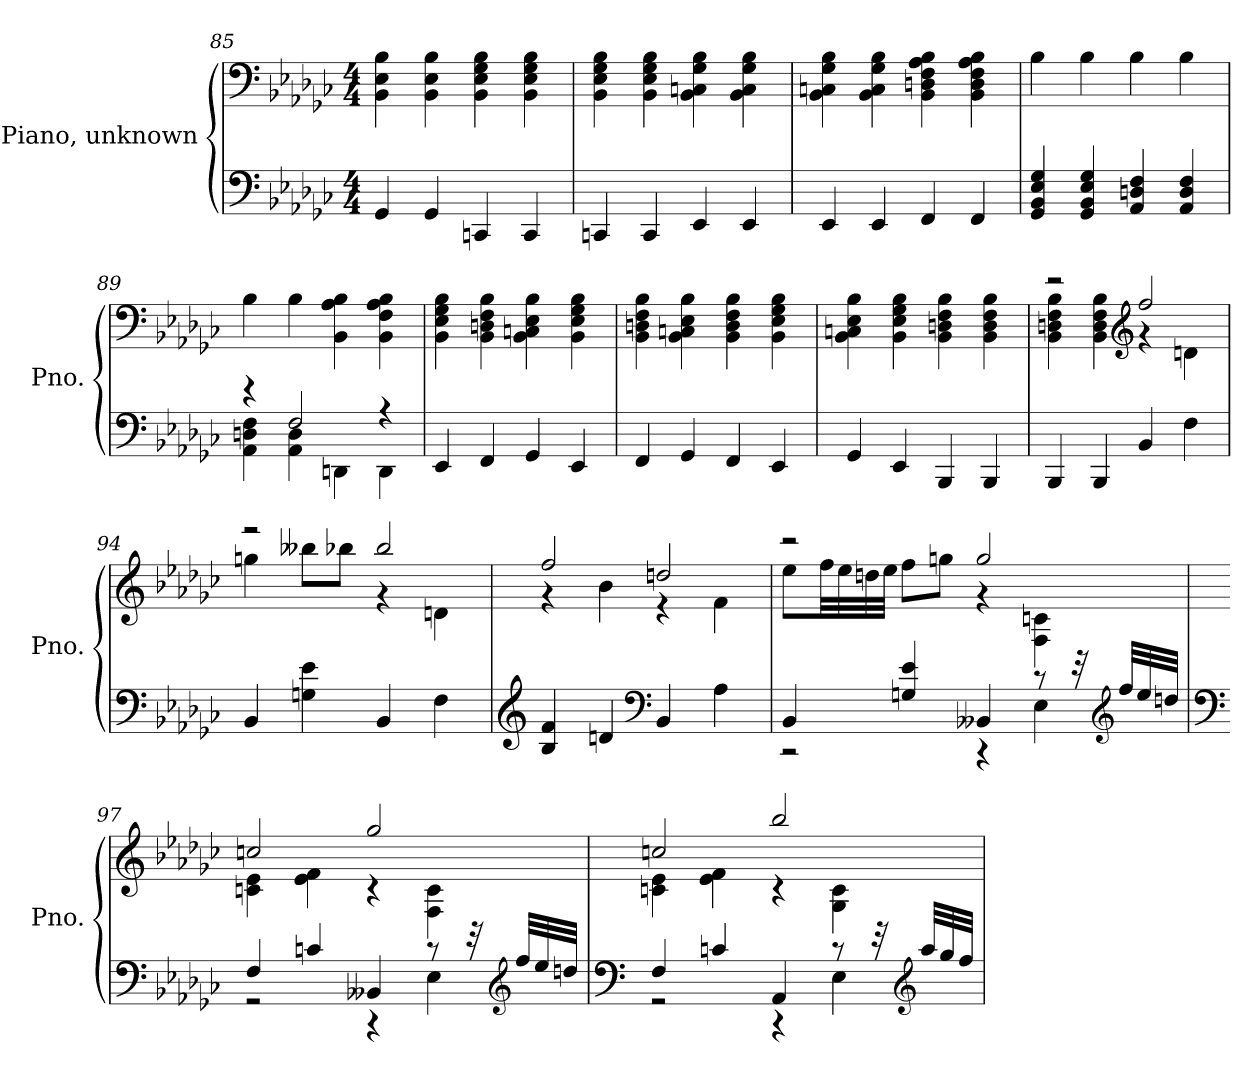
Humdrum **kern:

**kern	**kern
*part1	*part1
*staff2	*staff1
*I"Piano, unknown	*
*I'Pno.	*
*clefF4	*clefF4
*k[b-e-a-d-g-c-]	*k[b-e-a-d-g-c-]
*M4/4	*M4/4
=85	=85
4GG-/	4BB-\ 4E-\ 4B-\
4GG-/	4BB-\ 4E-\ 4B-\
4CCn/	4BB-\ 4E-\ 4G-\ 4B-\
4CC/	4BB-\ 4E-\ 4G-\ 4B-\
=86	=86
4CCn/	4BB-\ 4E-\ 4G-\ 4B-\
4CC/	4BB-\ 4E-\ 4G-\ 4B-\
4EE-/	4BB-\ 4Cn\ 4G-\ 4B-\
4EE-/	4BB-\ 4C\ 4G-\ 4B-\
!!LO:PB:g=z
=87	=87
4EE-/	4BB-\ 4Cn\ 4G-\ 4B-\
4EE-/	4BB-\ 4C\ 4G-\ 4B-\
4FF/	4BB-\ 4Dn\ 4F\ 4A-\ 4B-\
4FF/	4BB-\ 4D\ 4F\ 4A-\ 4B-\
=88	=88
4GG-/ 4BB-/ 4E-/ 4G-/	4B-\
4GG-/ 4BB-/ 4E-/ 4G-/	4B-\
4AA-/ 4Dn/ 4F/	4B-\
4AA-/ 4D/ 4F/	4B-\
=89	=89
*^	*
4r	4AA-\ 4Dn\ 4F\	4B-\
2F/	4AA-\ 4D\	4B-\
.	4DDn\	4BB-\ 4A-\ 4B-\
4r	4DD\	4BB-\ 4F\ 4A-\ 4B-\
*v	*v	*
=90	=90
4EE-/	4BB-\ 4E-\ 4G-\ 4B-\
4FF/	4BB-\ 4Dn\ 4F\ 4B-\
4GG-/	4BB-\ 4Cn\ 4E-\ 4B-\
4EE-/	4BB-\ 4E-\ 4G-\ 4B-\
=91	=91
4FF/	4BB-\ 4Dn\ 4F\ 4B-\
4GG-/	4BB-\ 4Cn\ 4E-\ 4B-\
4FF/	4BB-\ 4D\ 4F\ 4B-\
4EE-/	4BB-\ 4E-\ 4G-\ 4B-\
=92	=92
4GG-/	4BB-\ 4Cn\ 4E-\ 4B-\
4EE-/	4BB-\ 4E-\ 4G-\ 4B-\
4BBB-/	4BB-\ 4Dn\ 4F\ 4B-\
4BBB-/	4BB-\ 4D\ 4F\ 4B-\
!!LO:LB:g=z
=93	=93
*	*^
4BBB-/	2r	4BB-\ 4Dn\ 4F\ 4B-\
4BBB-/	.	4BB-\ 4D\ 4F\ 4B-\
*	*clefG2	*
4BB-/	2ff/	4r
4F\	.	4dn\
=94	=94	=94
4BB-/	2r	4ggn\
4Gn\ 4e-\	.	8bb--X\L
.	.	8bb-X\J
4BB-/	2bb-/	4r
4F\	.	4dn\
=95	=95	=95
*clefG2	*	*
4B-/ 4f/	2ff/	4r
4dn/	.	4b-\
*clefF4	*	*
4BB-/	2ddn/	4r
4A-\	.	4f\
!!LO:LB:g=z	!!
=96	=96	=96
*^	*	*
4BB-/	2r	2r	8ee-\L
.	.	.	32ff\LL
.	.	.	32ee-\
.	.	.	32ddn\
.	.	.	32ee-\JJJ
4Gn/ 4e-/	.	.	8ff\L
.	.	.	8ggn\J
4BB--X/	4r	2gg/	4r
8r	4E-\	.	4F\ 4cn\
32r	.	.	.
*clefG2	*	*	*
32ff/LLL	.	.	.
32ee-/	.	.	.
32ddn/JJJ	.	.	.
=97	=97	=97	=97
*clefF4	*	*	*
4F/	2r	2ccn/	4cn\ 4e-\
4cn/	.	.	4e-\ 4f\
4BB--X/	4r	2gg-/	4r
8r	4E-\	.	4F\ 4c\
32r	.	.	.
*clefG2	*	*	*
32ff/LLL	.	.	.
32ee-/	.	.	.
32ddn/JJJ	.	.	.
!!LO:LB:g=z	!!
=98	=98	=98	=98
*clefF4	*	*	*
4F/	2r	2ccn/	4cn\ 4e-\
4cn/	.	.	4e-\ 4f\
4AA-/	4r	2bb-/	4r
8r	4E-\	.	4G-\ 4c\
32r	.	.	.
*clefG2	*	*	*
32aa-/LLL	.	.	.
32gg-/	.	.	.
32ff/JJJ	.	.	.
*v	*v	*	*
*	*v	*v
=	=
*-	*-
